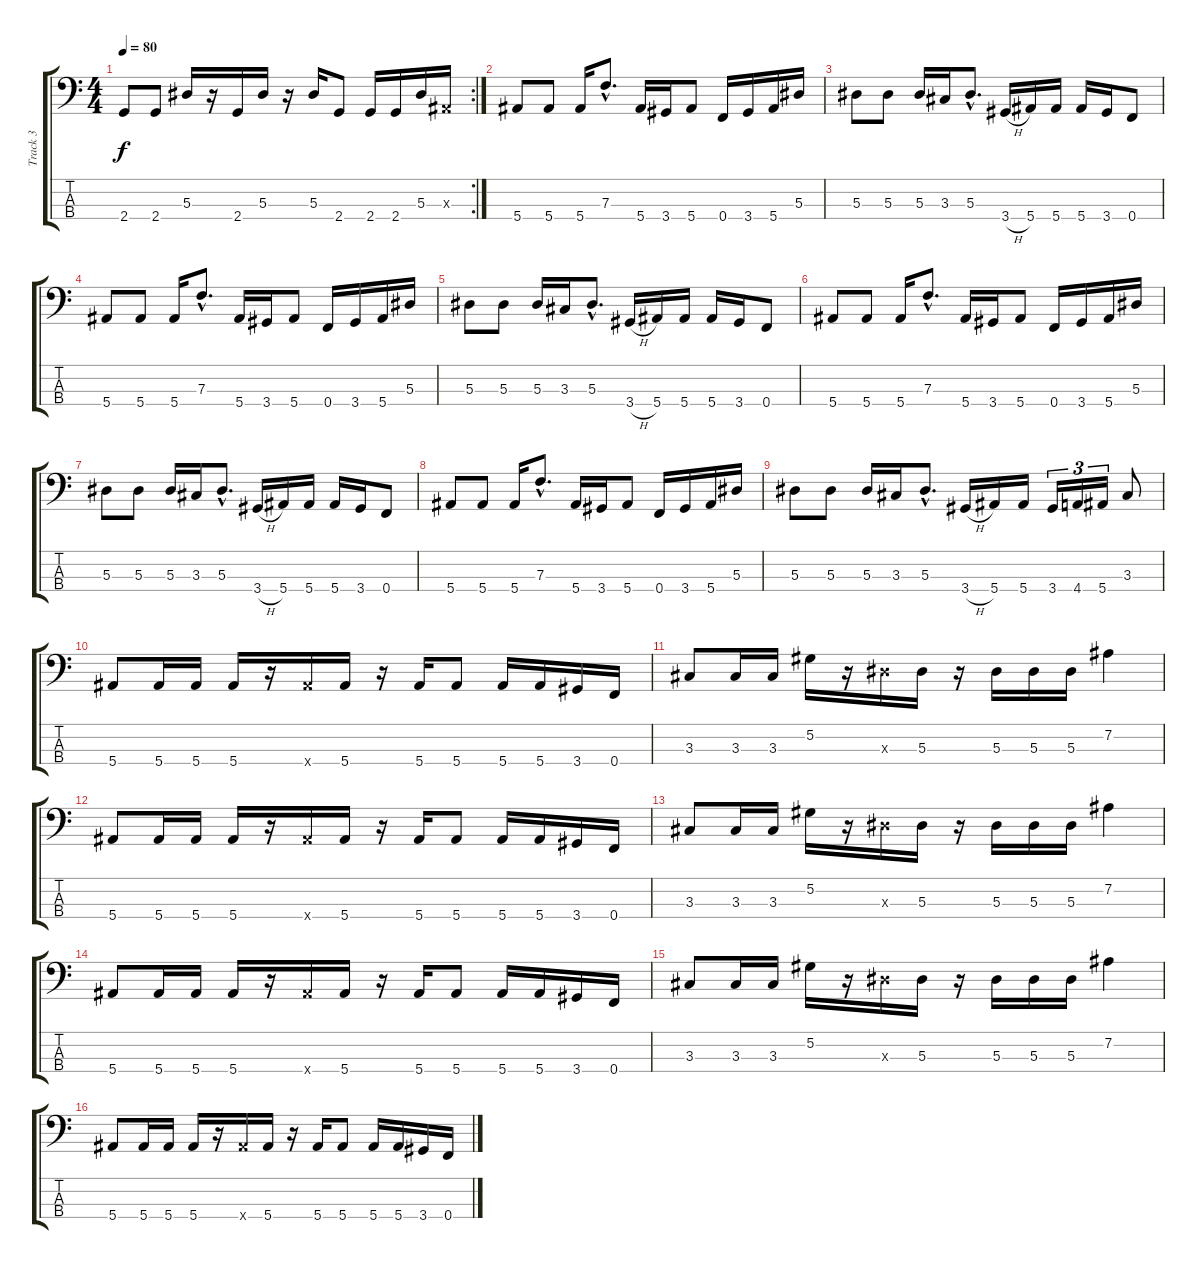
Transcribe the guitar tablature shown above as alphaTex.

\track ("Track 3" "Track 3") {instrument electricbasspick}
\staff {score tabs}
\tuning (Ab2 Eb2 Bb1 F1) {hide}
\rc 2
\ts (4 4)
\tempo 80
\clef f4
\ks c
2.4.8{dy f} 2.4.8 5.3.16 r.16 2.4.16 5.3.16 r.16 5.3.16 2.4.8 2.4.16 2.4.16 5.3.16 0.3{x}.16 |
5.4.8 5.4.8 5.4.16 7.3{hac}.8{d} 5.4.16 3.4.16 5.4.8 0.4.16 3.4.16 5.4.16 5.3.16 |
5.3.8 5.3.8 5.3.16 3.3.16 5.3{hac}.8{d} 3.4{h}.16 5.4.16 5.4.16 5.4.16 3.4.16 0.4.8 |
5.4.8 5.4.8 5.4.16 7.3{hac}.8{d} 5.4.16 3.4.16 5.4.8 0.4.16 3.4.16 5.4.16 5.3.16 |
5.3.8 5.3.8 5.3.16 3.3.16 5.3{hac}.8{d} 3.4{h}.16 5.4.16 5.4.16 5.4.16 3.4.16 0.4.8 |
5.4.8 5.4.8 5.4.16 7.3{hac}.8{d} 5.4.16 3.4.16 5.4.8 0.4.16 3.4.16 5.4.16 5.3.16 |
5.3.8 5.3.8 5.3.16 3.3.16 5.3{hac}.8{d} 3.4{h}.16 5.4.16 5.4.16 5.4.16 3.4.16 0.4.8 |
5.4.8 5.4.8 5.4.16 7.3{hac}.8{d} 5.4.16 3.4.16 5.4.8 0.4.16 3.4.16 5.4.16 5.3.16 |
5.3.8 5.3.8 5.3.16 3.3.16 5.3{hac}.8{d} 3.4{h}.16 5.4.16 5.4.16 3.4.16{tu (3 2)} 4.4.16{tu (3 2)} 5.4.16{tu (3 2)} 3.3.8 |
5.4.8 5.4.16 5.4.16 5.4.16 r.16 5.4{x}.16 5.4.16 r.16 5.4.16 5.4.8 5.4.16 5.4.16 3.4.16 0.4.16 |
3.3.8 3.3.16 3.3.16 5.2.16 r.16 5.3{x}.16 5.3.16 r.16 5.3.16 5.3.16 5.3.16 7.2.4 |
5.4.8 5.4.16 5.4.16 5.4.16 r.16 5.4{x}.16 5.4.16 r.16 5.4.16 5.4.8 5.4.16 5.4.16 3.4.16 0.4.16 |
3.3.8 3.3.16 3.3.16 5.2.16 r.16 5.3{x}.16 5.3.16 r.16 5.3.16 5.3.16 5.3.16 7.2.4 |
5.4.8 5.4.16 5.4.16 5.4.16 r.16 5.4{x}.16 5.4.16 r.16 5.4.16 5.4.8 5.4.16 5.4.16 3.4.16 0.4.16 |
3.3.8 3.3.16 3.3.16 5.2.16 r.16 5.3{x}.16 5.3.16 r.16 5.3.16 5.3.16 5.3.16 7.2.4 |
5.4.8 5.4.16 5.4.16 5.4.16 r.16 5.4{x}.16 5.4.16 r.16 5.4.16 5.4.8 5.4.16 5.4.16 3.4.16 0.4.16
